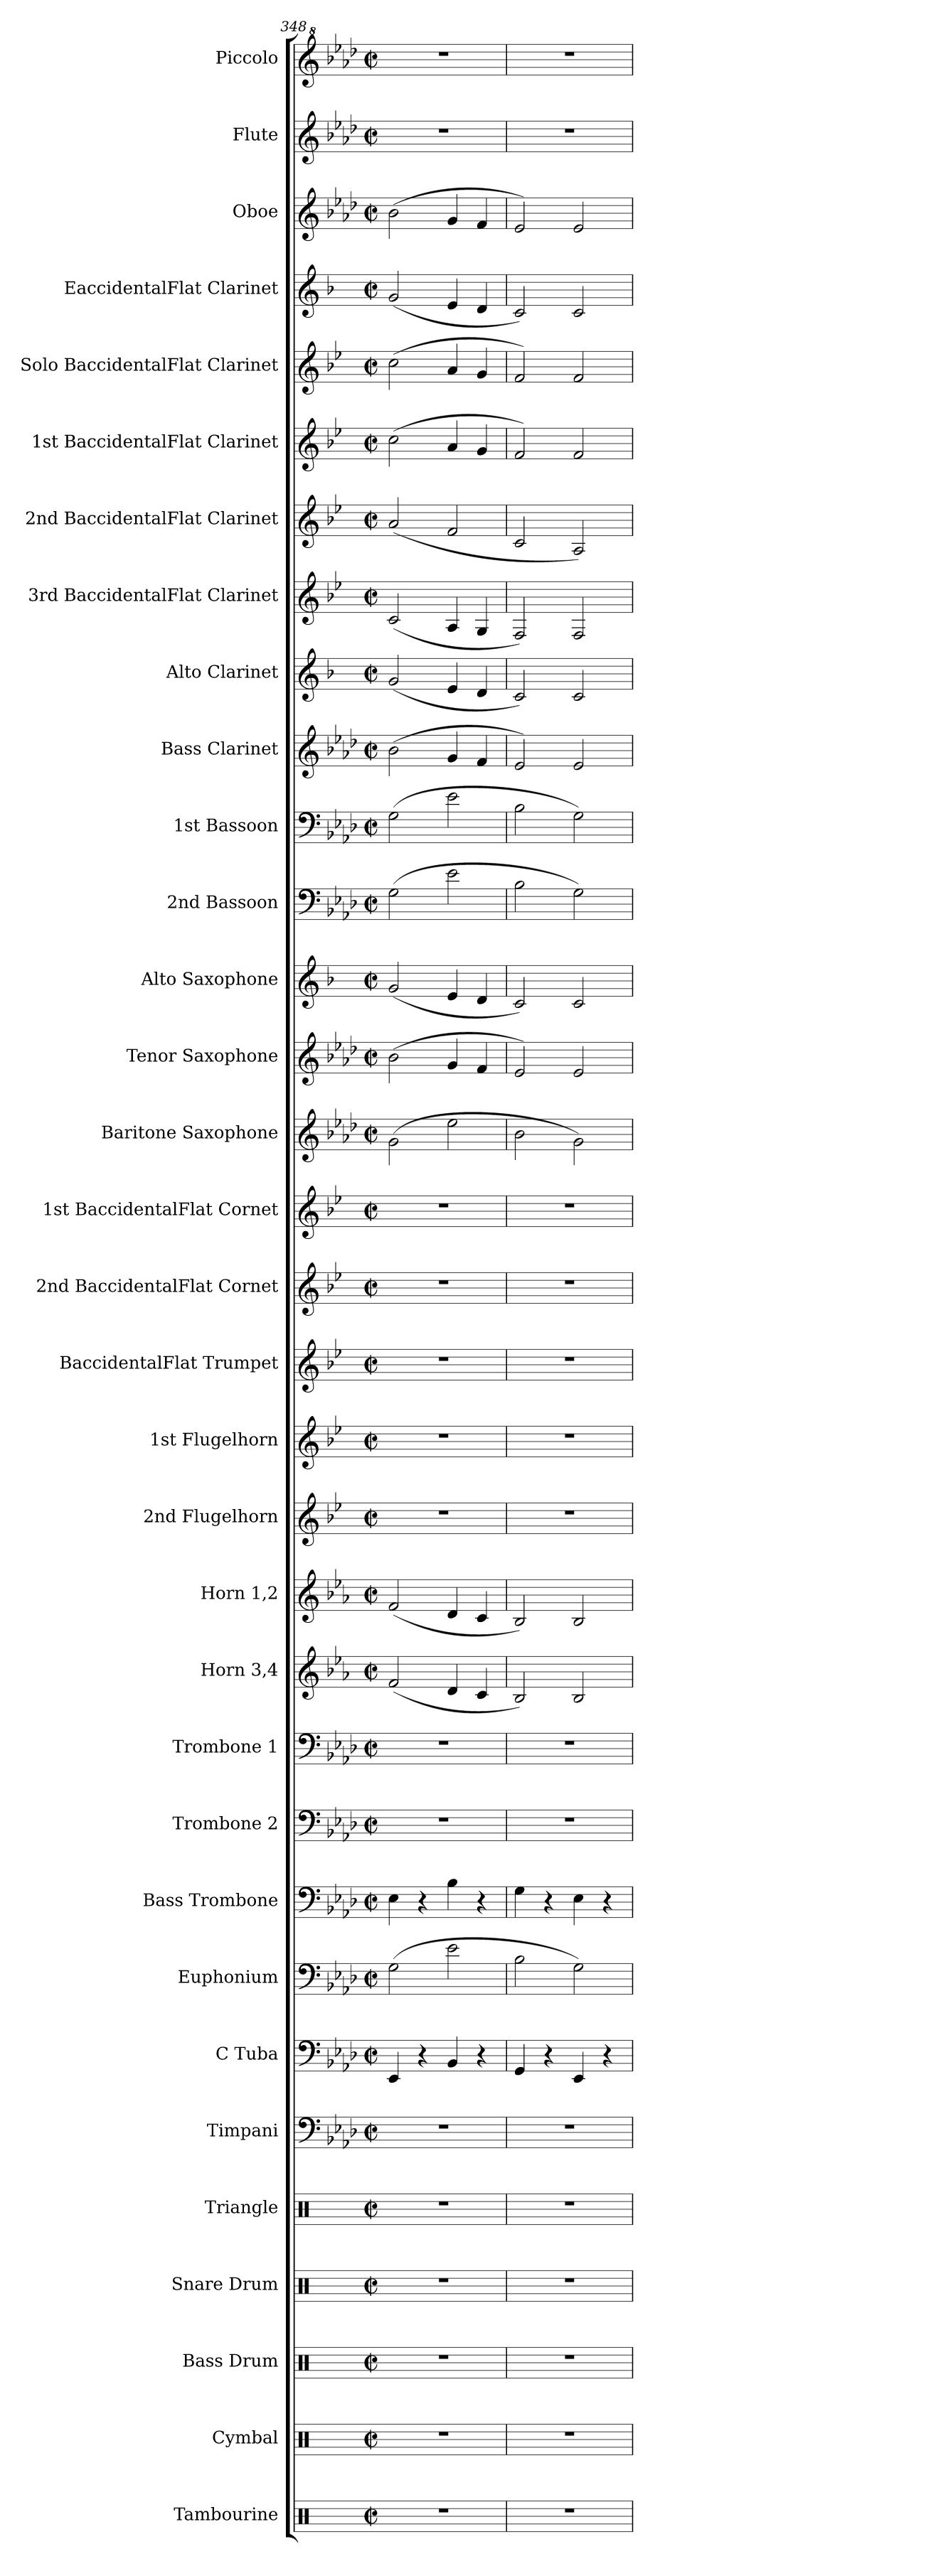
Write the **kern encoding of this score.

**kern	**kern	**kern	**kern	**kern	**kern	**kern	**kern	**kern	**kern	**kern	**kern	**kern	**kern	**kern	**kern	**kern	**kern	**kern	**kern	**kern	**kern	**kern	**kern	**kern	**kern	**kern	**kern	**kern	**kern	**kern	**kern	**kern
*part33	*part32	*part31	*part30	*part29	*part28	*part27	*part26	*part25	*part24	*part23	*part22	*part21	*part20	*part19	*part18	*part17	*part16	*part15	*part14	*part13	*part12	*part11	*part10	*part9	*part8	*part7	*part6	*part5	*part4	*part3	*part2	*part1
*staff33	*staff32	*staff31	*staff30	*staff29	*staff28	*staff27	*staff26	*staff25	*staff24	*staff23	*staff22	*staff21	*staff20	*staff19	*staff18	*staff17	*staff16	*staff15	*staff14	*staff13	*staff12	*staff11	*staff10	*staff9	*staff8	*staff7	*staff6	*staff5	*staff4	*staff3	*staff2	*staff1
*I"Tambourine	*I"Cymbal	*I"Bass Drum	*I"Snare Drum	*I"Triangle	*I"Timpani	*I"C Tuba	*I"Euphonium	*I"Bass Trombone	*I"Trombone 2	*I"Trombone 1	*I"Horn 3,4	*I"Horn 1,2	*I"2nd Flugelhorn	*I"1st Flugelhorn	*I"BaccidentalFlat Trumpet	*I"2nd BaccidentalFlat Cornet	*I"1st BaccidentalFlat Cornet	*I"Baritone Saxophone	*I"Tenor Saxophone	*I"Alto Saxophone	*I"2nd Bassoon	*I"1st Bassoon	*I"Bass Clarinet	*I"Alto Clarinet	*I"3rd BaccidentalFlat Clarinet	*I"2nd BaccidentalFlat Clarinet	*I"1st BaccidentalFlat Clarinet	*I"Solo BaccidentalFlat Clarinet	*I"EaccidentalFlat Clarinet	*I"Oboe	*I"Flute	*I"Piccolo
*I'Tamb.	*I'Cym.	*I'B. Dr.	*I'Sn. Dr.	*I'Trgl.	*I'Timp.	*I'C Tu.	*I'Eu.	*I'B. Trb.	*I'Trb. 2	*I'Trb. 1	*I'Hn. 3,4	*I'Hn. 1,2	*I'2nd Flghn.	*I'1st Flghn.	*I'BaccidentalFlat Tpt.	*I'2nd BaccidentalFlat Cnt.	*I'1st BaccidentalFlat Cnt.	*I'Bar. Sax.	*I'T. Sax.	*I'A. Sax.	*I'2nd Bsn.	*I'1st Bsn.	*I'B. Cl.	*I'A. Cl.	*I'3rd BaccidentalFlat Cl.	*I'2nd BaccidentalFlat Cl.	*I'1st BaccidentalFlat Cl.	*I'Solo BaccidentalFlat Cl.	*I'EaccidentalFlat Cl.	*I'Ob.	*I'Fl.	*I'Picc.
*clefX	*clefX	*clefX	*clefX	*clefX	*clefF4	*clefF4	*clefF4	*clefF4	*clefF4	*clefF4	*clefG2	*clefG2	*clefG2	*clefG2	*clefG2	*clefG2	*clefG2	*clefG2	*clefG2	*clefG2	*clefF4	*clefF4	*clefG2	*clefG2	*clefG2	*clefG2	*clefG2	*clefG2	*clefG2	*clefG2	*clefG2	*clefG^2
*	*	*	*	*	*	*	*	*	*	*	*ITrd4c7	*ITrd4c7	*ITrd1c2	*ITrd1c2	*ITrd1c2	*ITrd1c2	*ITrd1c2	*ITrd12c21	*ITrd8c14	*ITrd5c9	*	*	*ITrd8c14	*ITrd5c9	*ITrd1c2	*ITrd1c2	*ITrd1c2	*ITrd1c2	*ITrd-2c-3	*	*	*ITrd-7c-12
*k[]	*k[]	*k[]	*k[]	*k[]	*k[b-e-a-d-]	*k[b-e-a-d-]	*k[b-e-a-d-]	*k[b-e-a-d-]	*k[b-e-a-d-]	*k[b-e-a-d-]	*k[b-e-a-d-]	*k[b-e-a-d-]	*k[b-e-a-d-]	*k[b-e-a-d-]	*k[b-e-a-d-]	*k[b-e-a-d-]	*k[b-e-a-d-]	*k[b-e-a-d-]	*k[b-e-a-d-]	*k[b-e-a-d-]	*k[b-e-a-d-]	*k[b-e-a-d-]	*k[b-e-a-d-]	*k[b-e-a-d-]	*k[b-e-a-d-]	*k[b-e-a-d-]	*k[b-e-a-d-]	*k[b-e-a-d-]	*k[b-e-a-d-]	*k[b-e-a-d-]	*k[b-e-a-d-]	*k[b-e-a-d-]
*M4/4	*M4/4	*M4/4	*M4/4	*M4/4	*M4/4	*M4/4	*M4/4	*M4/4	*M4/4	*M4/4	*M4/4	*M4/4	*M4/4	*M4/4	*M4/4	*M4/4	*M4/4	*M4/4	*M4/4	*M4/4	*M4/4	*M4/4	*M4/4	*M4/4	*M4/4	*M4/4	*M4/4	*M4/4	*M4/4	*M4/4	*M4/4	*M4/4
*met(c|)	*met(c|)	*met(c|)	*met(c|)	*met(c|)	*met(c|)	*met(c|)	*met(c|)	*met(c|)	*met(c|)	*met(c|)	*met(c|)	*met(c|)	*met(c|)	*met(c|)	*met(c|)	*met(c|)	*met(c|)	*met(c|)	*met(c|)	*met(c|)	*met(c|)	*met(c|)	*met(c|)	*met(c|)	*met(c|)	*met(c|)	*met(c|)	*met(c|)	*met(c|)	*met(c|)	*met(c|)	*met(c|)
=348	=348	=348	=348	=348	=348	=348	=348	=348	=348	=348	=348	=348	=348	=348	=348	=348	=348	=348	=348	=348	=348	=348	=348	=348	=348	=348	=348	=348	=348	=348	=348	=348
1r	1r	1r	1r	1r	1r	4EE-/	(2G\	4E-\	1r	1r	(2B-/	(2B-/	1r	1r	1r	1r	1r	(2G\	(2B-\	(2B-/	(2G\	(2G\	(2B-\	(2B-/	(2B-/	(2g/	(2b-\	(2b-\	(2b-/	(2b-\	1r	1r
.	.	.	.	.	.	4r	.	4r	.	.	.	.	.	.	.	.	.	.	.	.	.	.	.	.	.	.	.	.	.	.	.	.
.	.	.	.	.	.	4BB-/	2e-\	4B-\	.	.	4G/	4G/	.	.	.	.	.	2e-\	4G/	4G/	2e-\	2e-\	4G/	4G/	4G/	2e-/	4g/	4g/	4g/	4g/	.	.
.	.	.	.	.	.	4r	.	4r	.	.	4F/	4F/	.	.	.	.	.	.	4F/	4F/	.	.	4F/	4F/	4F/	.	4f/	4f/	4f/	4f/	.	.
!!LO:PB:g=z
=349	=349	=349	=349	=349	=349	=349	=349	=349	=349	=349	=349	=349	=349	=349	=349	=349	=349	=349	=349	=349	=349	=349	=349	=349	=349	=349	=349	=349	=349	=349	=349	=349
1r	1r	1r	1r	1r	1r	4GG/	2B-\	4G\	1r	1r	2E-/)	2E-/)	1r	1r	1r	1r	1r	2B-\	2E-/)	2E-/)	2B-\	2B-\	2E-/)	2E-/)	2E-/)	2B-/	2e-/)	2e-/)	2e-/)	2e-/)	1r	1r
.	.	.	.	.	.	4r	.	4r	.	.	.	.	.	.	.	.	.	.	.	.	.	.	.	.	.	.	.	.	.	.	.	.
.	.	.	.	.	.	4EE-/	2G\)	4E-\	.	.	2E-/	2E-/	.	.	.	.	.	2G\)	2E-/	2E-/	2G\)	2G\)	2E-/	2E-/	2E-/	2G/)	2e-/	2e-/	2e-/	2e-/	.	.
.	.	.	.	.	.	4r	.	4r	.	.	.	.	.	.	.	.	.	.	.	.	.	.	.	.	.	.	.	.	.	.	.	.
=	=	=	=	=	=	=	=	=	=	=	=	=	=	=	=	=	=	=	=	=	=	=	=	=	=	=	=	=	=	=	=	=
*-	*-	*-	*-	*-	*-	*-	*-	*-	*-	*-	*-	*-	*-	*-	*-	*-	*-	*-	*-	*-	*-	*-	*-	*-	*-	*-	*-	*-	*-	*-	*-	*-
